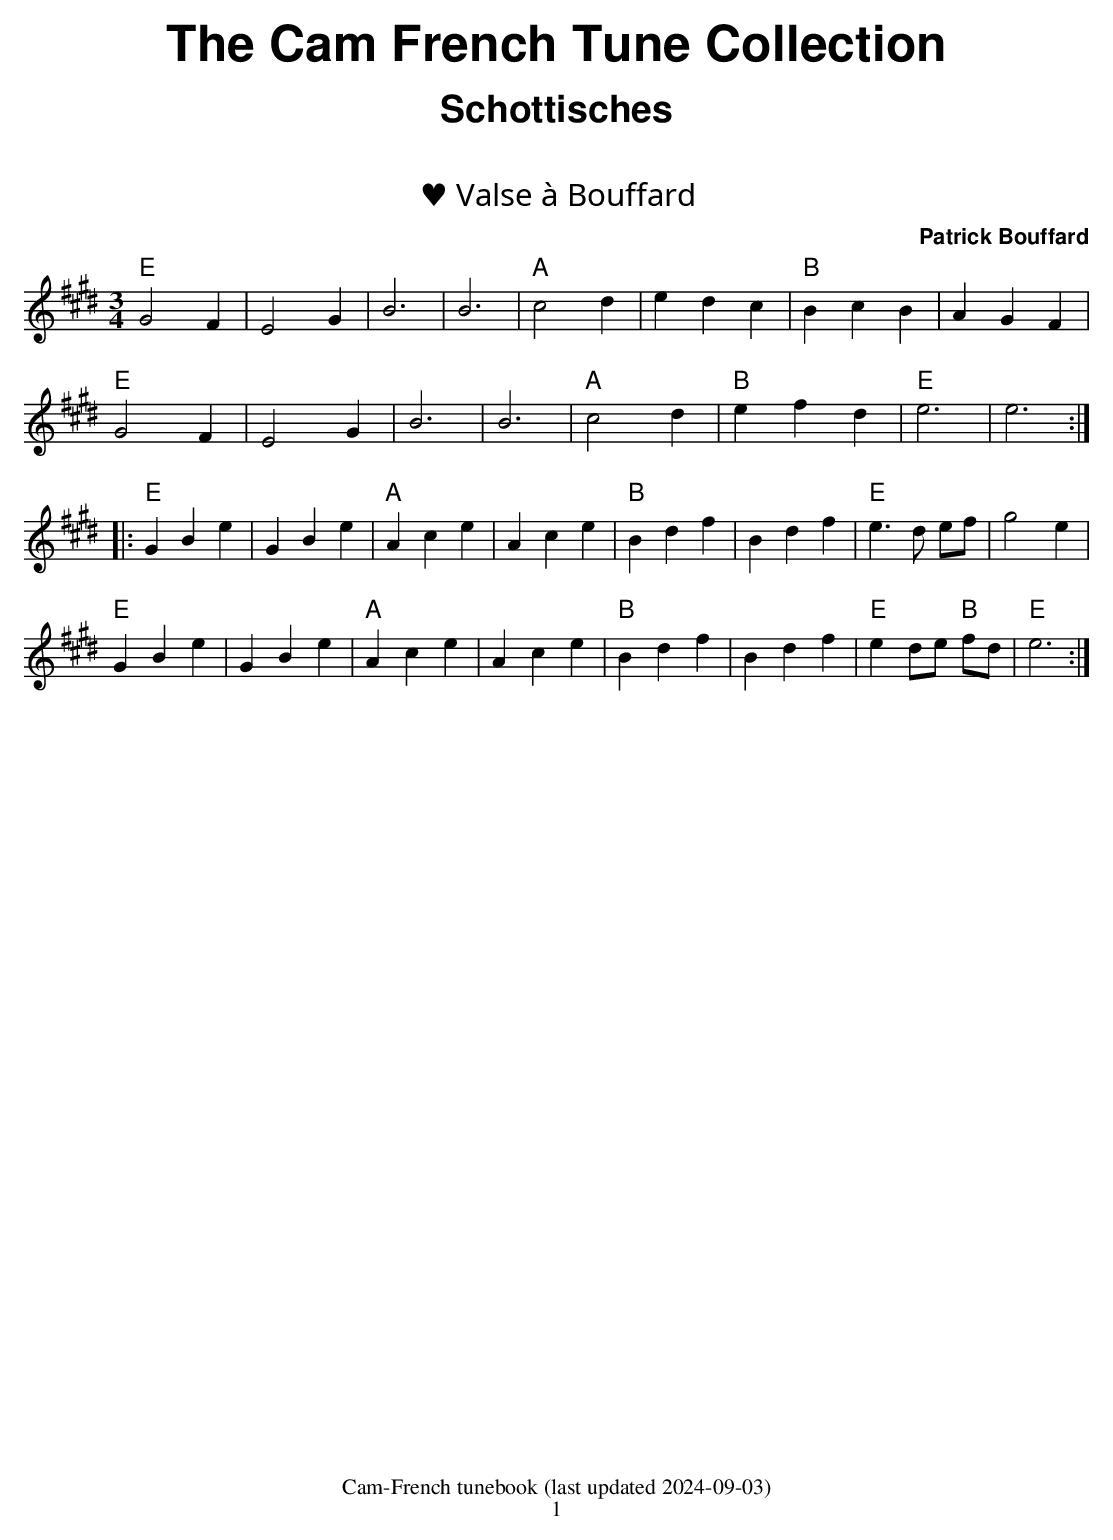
X:1
T:♥ Valse à Bouffard
C:Patrick Bouffard
M:3/4
L:1/4
K:Emaj
"E"G2F|E2G|B3|B3|"A"c2d|edc|"B"BcB|AGF|
"E"G2F|E2G|B3|B3|"A"c2d|"B"efd|"E"e3|e3:|
|:"E"GBe|GBe|"A"Ace|Ace|"B"Bdf|Bdf|"E"e>d e/2f/2|g2e|
"E"GBe|GBe|"A"Ace|Ace|"B"Bdf|Bdf|"E"ed/2e/2 "B"f/2d/2|"E"e3:|
